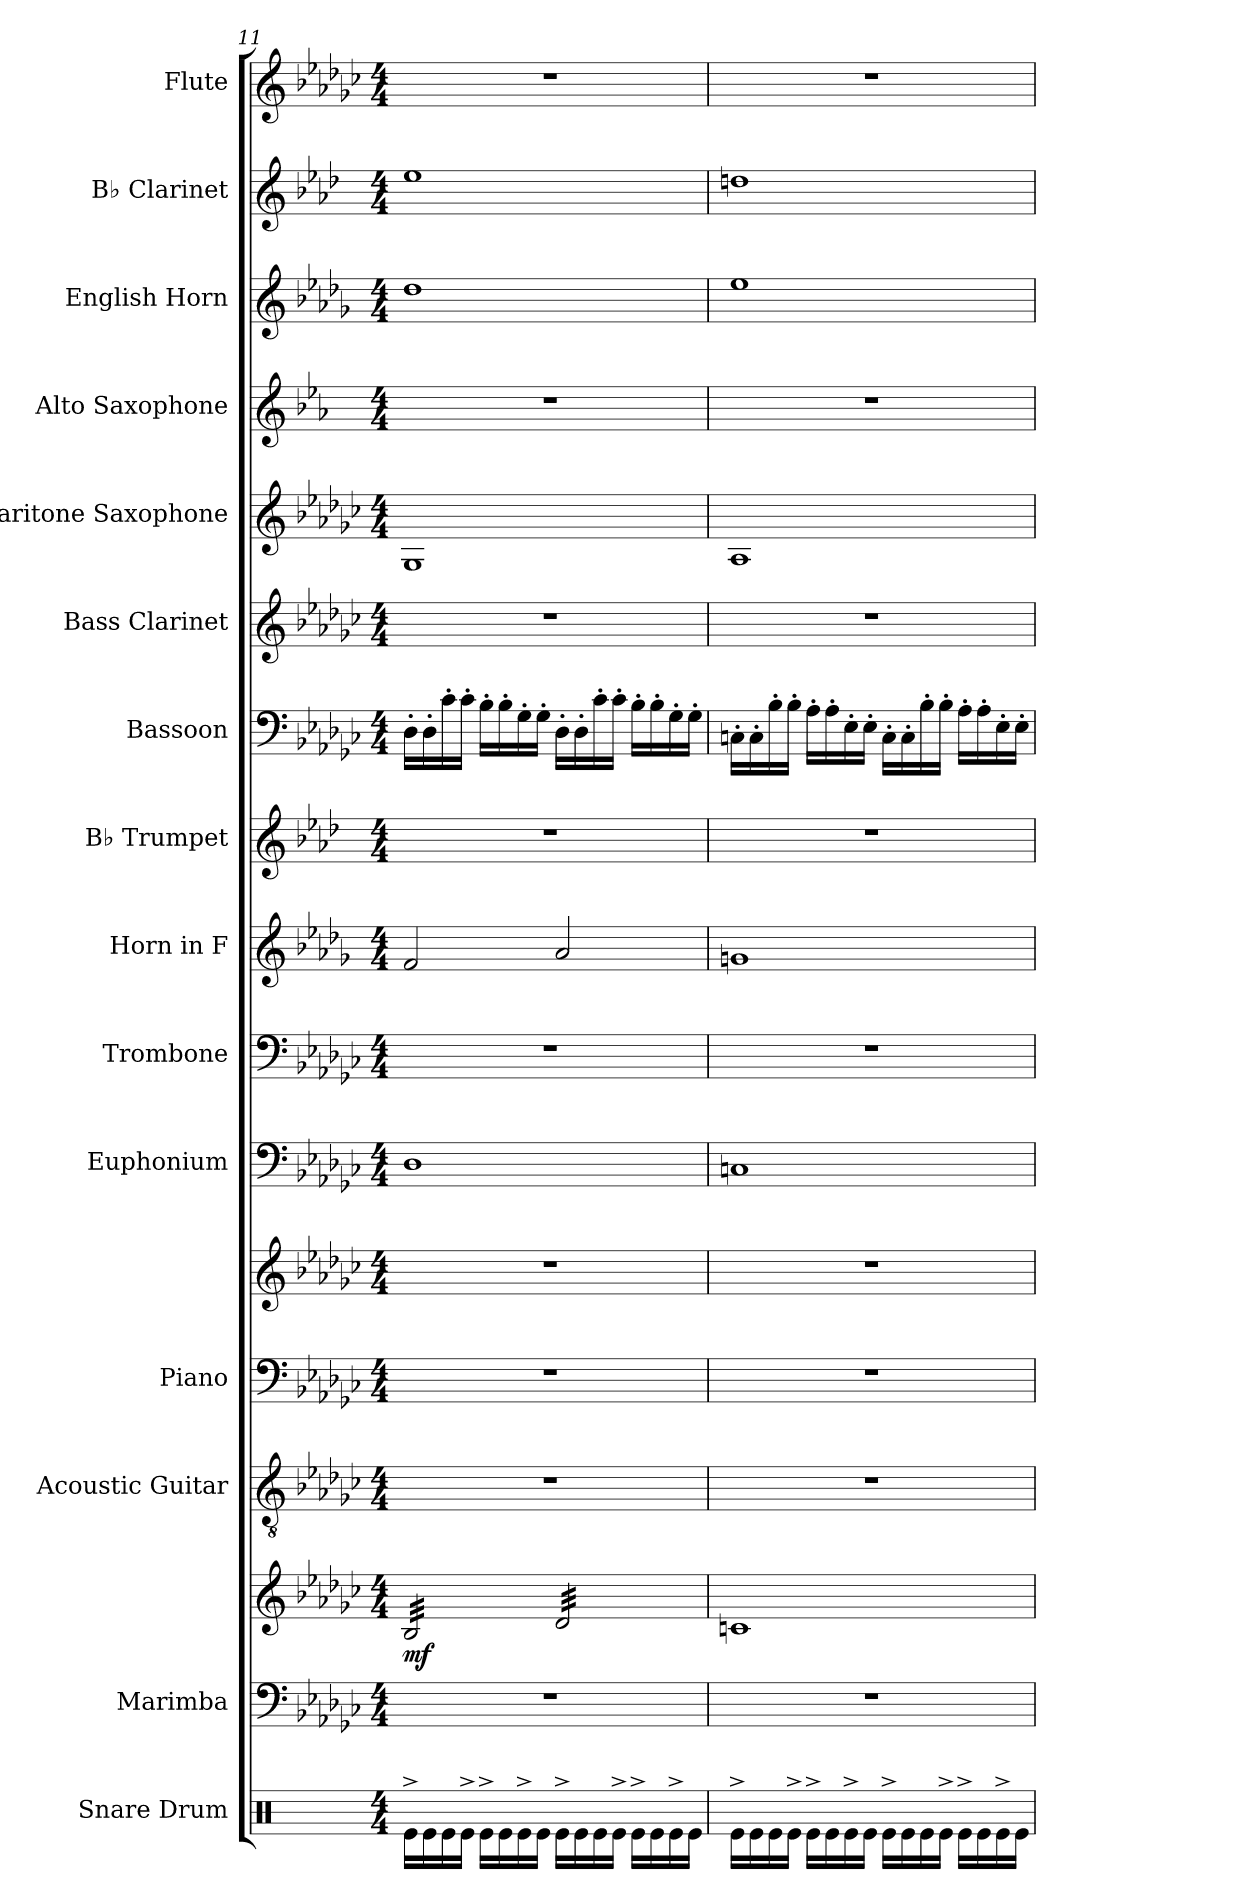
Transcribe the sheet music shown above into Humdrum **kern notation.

**kern	**kern	**kern	**dynam	**kern	**kern	**kern	**kern	**kern	**kern	**kern	**kern	**kern	**kern	**kern	**kern	**kern	**kern
*part15	*part14	*part14	*part14	*part13	*part12	*part12	*part11	*part10	*part9	*part8	*part7	*part6	*part5	*part4	*part3	*part2	*part1
*staff17	*staff16	*staff15	*staff15/16	*staff14	*staff13	*staff12	*staff11	*staff10	*staff9	*staff8	*staff7	*staff6	*staff5	*staff4	*staff3	*staff2	*staff1
*I"Snare Drum	*I"Marimba	*	*	*I"Acoustic Guitar	*I"Piano	*	*I"Euphonium	*I"Trombone	*I"Horn in F	*I"B♭ Trumpet	*I"Bassoon	*I"Bass Clarinet	*I"Baritone Saxophone	*I"Alto Saxophone	*I"English Horn	*I"B♭ Clarinet	*I"Flute
*I'Sn. Dr.	*I'Mrm.	*	*	*I'Guit.	*I'Pno.	*	*I'Eu.	*I'Trb.	*	*I'B♭ Tpt.	*I'Bsn.	*I'B. Cl.	*I'Bar. Sax.	*I'A. Sax.	*I'E. Hn.	*I'B♭ Cl.	*I'Fl.
*clefX	*clefF4	*clefG2	*	*clefGv2	*clefF4	*clefG2	*clefF4	*clefF4	*clefG2	*clefG2	*clefF4	*clefG2	*clefG2	*clefG2	*clefG2	*clefG2	*clefG2
*	*	*	*	*	*	*	*	*	*ITrd4c7	*ITrd1c2	*	*ITrd8c14	*ITrd12c21	*ITrd5c9	*ITrd4c7	*ITrd1c2	*
*k[]	*k[b-e-a-d-g-c-]	*k[b-e-a-d-g-c-]	*	*k[b-e-a-d-g-c-]	*k[b-e-a-d-g-c-]	*k[b-e-a-d-g-c-]	*k[b-e-a-d-g-c-]	*k[b-e-a-d-g-c-]	*k[b-e-a-d-g-c-]	*k[b-e-a-d-g-c-]	*k[b-e-a-d-g-c-]	*k[b-e-a-d-g-c-]	*k[b-e-a-d-g-c-]	*k[b-e-a-d-g-c-]	*k[b-e-a-d-g-c-]	*k[b-e-a-d-g-c-]	*k[b-e-a-d-g-c-]
*M4/4	*M4/4	*M4/4	*	*M4/4	*M4/4	*M4/4	*M4/4	*M4/4	*M4/4	*M4/4	*M4/4	*M4/4	*M4/4	*M4/4	*M4/4	*M4/4	*M4/4
=11	=11	=11	=11	=11	=11	=11	=11	=11	=11	=11	=11	=11	=11	=11	=11	=11	=11
!	!	!	!LO:DY:b	!	!	!	!	!	!	!	!	!	!	!	!	!	!
*	*	*tremolo	*	*	*	*	*	*	*	*	*	*	*	*	*	*	*
16Re^\LL	1r	32B-/LLL	mf	1r	1r	1r	1D-	1r	2B-/	1r	16D-'\LL	1r	1GG-	1r	1g-	1dd-	1r
.	.	32B-/	.	.	.	.	.	.	.	.	.	.	.	.	.	.	.
16Re\	.	32B-/	.	.	.	.	.	.	.	.	16D-'\	.	.	.	.	.	.
.	.	32B-/	.	.	.	.	.	.	.	.	.	.	.	.	.	.	.
16Re\	.	32B-/	.	.	.	.	.	.	.	.	16c-'\	.	.	.	.	.	.
.	.	32B-/	.	.	.	.	.	.	.	.	.	.	.	.	.	.	.
16Re^\JJ	.	32B-/	.	.	.	.	.	.	.	.	16c-'\JJ	.	.	.	.	.	.
.	.	32B-/	.	.	.	.	.	.	.	.	.	.	.	.	.	.	.
16Re^\LL	.	32B-/	.	.	.	.	.	.	.	.	16B-'\LL	.	.	.	.	.	.
.	.	32B-/	.	.	.	.	.	.	.	.	.	.	.	.	.	.	.
16Re\	.	32B-/	.	.	.	.	.	.	.	.	16B-'\	.	.	.	.	.	.
.	.	32B-/	.	.	.	.	.	.	.	.	.	.	.	.	.	.	.
16Re^\	.	32B-/	.	.	.	.	.	.	.	.	16G-'\	.	.	.	.	.	.
.	.	32B-/	.	.	.	.	.	.	.	.	.	.	.	.	.	.	.
16Re\JJ	.	32B-/	.	.	.	.	.	.	.	.	16G-'\JJ	.	.	.	.	.	.
.	.	32B-/JJJ	.	.	.	.	.	.	.	.	.	.	.	.	.	.	.
16Re^\LL	.	32d-/LLL	.	.	.	.	.	.	2d-/	.	16D-'\LL	.	.	.	.	.	.
.	.	32d-/	.	.	.	.	.	.	.	.	.	.	.	.	.	.	.
16Re\	.	32d-/	.	.	.	.	.	.	.	.	16D-'\	.	.	.	.	.	.
.	.	32d-/	.	.	.	.	.	.	.	.	.	.	.	.	.	.	.
16Re\	.	32d-/	.	.	.	.	.	.	.	.	16c-'\	.	.	.	.	.	.
.	.	32d-/	.	.	.	.	.	.	.	.	.	.	.	.	.	.	.
16Re^\JJ	.	32d-/	.	.	.	.	.	.	.	.	16c-'\JJ	.	.	.	.	.	.
.	.	32d-/	.	.	.	.	.	.	.	.	.	.	.	.	.	.	.
16Re^\LL	.	32d-/	.	.	.	.	.	.	.	.	16B-'\LL	.	.	.	.	.	.
.	.	32d-/	.	.	.	.	.	.	.	.	.	.	.	.	.	.	.
16Re\	.	32d-/	.	.	.	.	.	.	.	.	16B-'\	.	.	.	.	.	.
.	.	32d-/	.	.	.	.	.	.	.	.	.	.	.	.	.	.	.
16Re^\	.	32d-/	.	.	.	.	.	.	.	.	16G-'\	.	.	.	.	.	.
.	.	32d-/	.	.	.	.	.	.	.	.	.	.	.	.	.	.	.
16Re\JJ	.	32d-/	.	.	.	.	.	.	.	.	16G-'\JJ	.	.	.	.	.	.
.	.	32d-/JJJ	.	.	.	.	.	.	.	.	.	.	.	.	.	.	.
*	*	*Xtremolo	*	*	*	*	*	*	*	*	*	*	*	*	*	*	*
=12	=12	=12	=12	=12	=12	=12	=12	=12	=12	=12	=12	=12	=12	=12	=12	=12	=12
16Re^\LL	1r	1cn	.	1r	1r	1r	1Cn	1r	1cn	1r	16Cn'\LL	1r	1AA-	1r	1a-	1ccn	1r
16Re\	.	.	.	.	.	.	.	.	.	.	16C'\	.	.	.	.	.	.
16Re\	.	.	.	.	.	.	.	.	.	.	16B-'\	.	.	.	.	.	.
16Re^\JJ	.	.	.	.	.	.	.	.	.	.	16B-'\JJ	.	.	.	.	.	.
16Re^\LL	.	.	.	.	.	.	.	.	.	.	16A-'\LL	.	.	.	.	.	.
16Re\	.	.	.	.	.	.	.	.	.	.	16A-'\	.	.	.	.	.	.
16Re^\	.	.	.	.	.	.	.	.	.	.	16E-'\	.	.	.	.	.	.
16Re\JJ	.	.	.	.	.	.	.	.	.	.	16E-'\JJ	.	.	.	.	.	.
16Re^\LL	.	.	.	.	.	.	.	.	.	.	16C'\LL	.	.	.	.	.	.
16Re\	.	.	.	.	.	.	.	.	.	.	16C'\	.	.	.	.	.	.
16Re\	.	.	.	.	.	.	.	.	.	.	16B-'\	.	.	.	.	.	.
16Re^\JJ	.	.	.	.	.	.	.	.	.	.	16B-'\JJ	.	.	.	.	.	.
16Re^\LL	.	.	.	.	.	.	.	.	.	.	16A-'\LL	.	.	.	.	.	.
16Re\	.	.	.	.	.	.	.	.	.	.	16A-'\	.	.	.	.	.	.
16Re^\	.	.	.	.	.	.	.	.	.	.	16E-'\	.	.	.	.	.	.
16Re\JJ	.	.	.	.	.	.	.	.	.	.	16E-'\JJ	.	.	.	.	.	.
=	=	=	=	=	=	=	=	=	=	=	=	=	=	=	=	=	=
*-	*-	*-	*-	*-	*-	*-	*-	*-	*-	*-	*-	*-	*-	*-	*-	*-	*-
